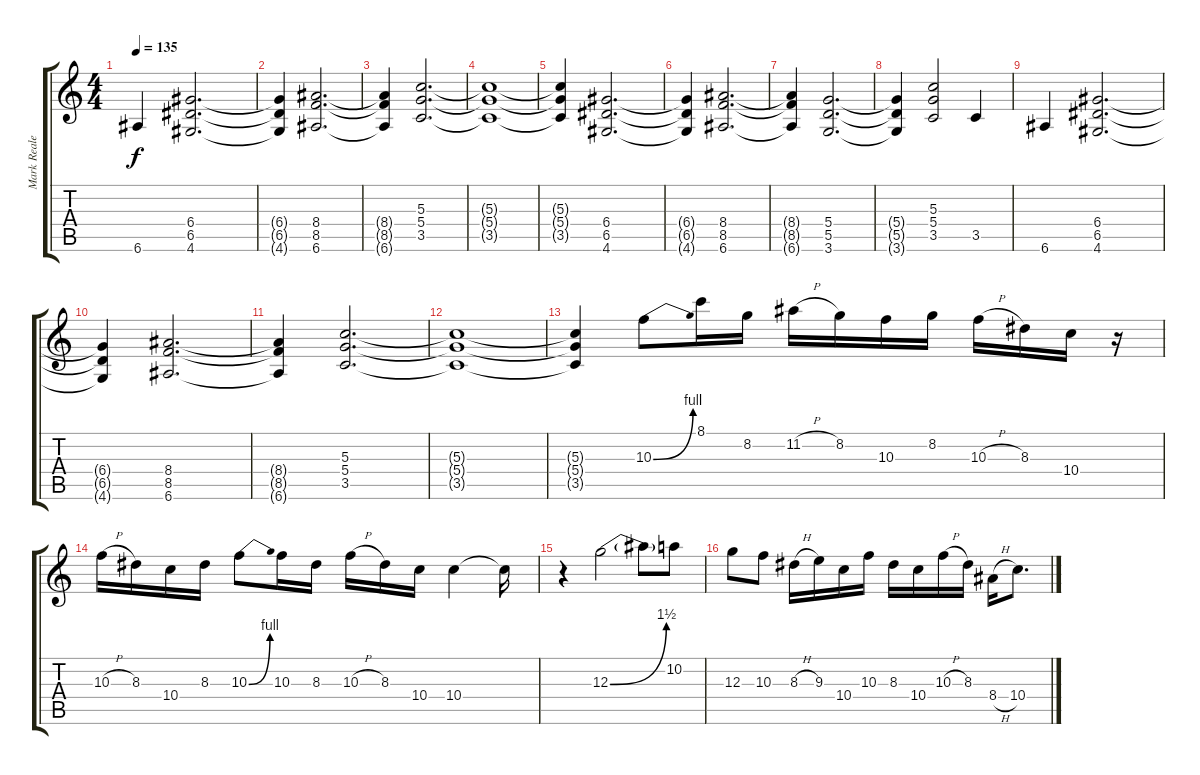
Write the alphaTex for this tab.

\track ("Mark Reale" "Mark Reale") {instrument distortionguitar}
\staff {score tabs}
\tuning (E4 B3 G3 D3 A2 E2) {hide}
\ts (4 4)
\tempo 135
\clef g2
\ks c
6.6.4{dy f} (6.4 6.5 4.6).2{d} |
(6.4{t} 6.5{t} 4.6{t}).4 (8.4 8.5 6.6).2{d} |
(8.4{t} 8.5{t} 6.6{t}).4 (5.3 5.4 3.5).2{d} |
(5.3{t} 5.4{t} 3.5{t}).1 |
(5.3{t} 5.4{t} 3.5{t}).4 (6.4 6.5 4.6).2{d} |
(6.4{t} 6.5{t} 4.6{t}).4 (8.4 8.5 6.6).2{d} |
(8.4{t} 8.5{t} 6.6{t}).4 (5.4 5.5 3.6).2{d} |
(5.4{t} 5.5{t} 3.6{t}).4 (5.3 5.4 3.5).2 3.5.4 |
6.6.4 (6.4 6.5 4.6).2{d} |
(6.4{t} 6.5{t} 4.6{t}).4 (8.4 8.5 6.6).2{d} |
(8.4{t} 8.5{t} 6.6{t}).4 (5.3 5.4 3.5).2{d} |
(5.3{t} 5.4{t} 3.5{t}).1 |
(5.3{t} 5.4{t} 3.5{t}).4 10.3{be (bend 0 0 60 4)}.8 8.1.16 8.2.16 11.2{h}.16 8.2.16 10.3.16 8.2.16 10.3{h}.16 8.3.16 10.4.16 r.16 |
10.3{h}.16 8.3.16 10.4.16 8.3.16 10.3{be (bend 0 0 60 4)}.8 10.3.16 8.3.16 10.3{h}.16 8.3.16 10.4.16 10.4.4 10.4{t}.16 |
r.4 12.3{be (bend 0 0 60 6)}.2 12.3{t}.8 10.2.8 |
12.3.8 10.3.8 8.3{h}.16 9.3.16 10.4.16 10.3.16 8.3.16 10.4.16 10.3{h}.16 8.3.16 8.4{h}.16 10.4.8{d}
